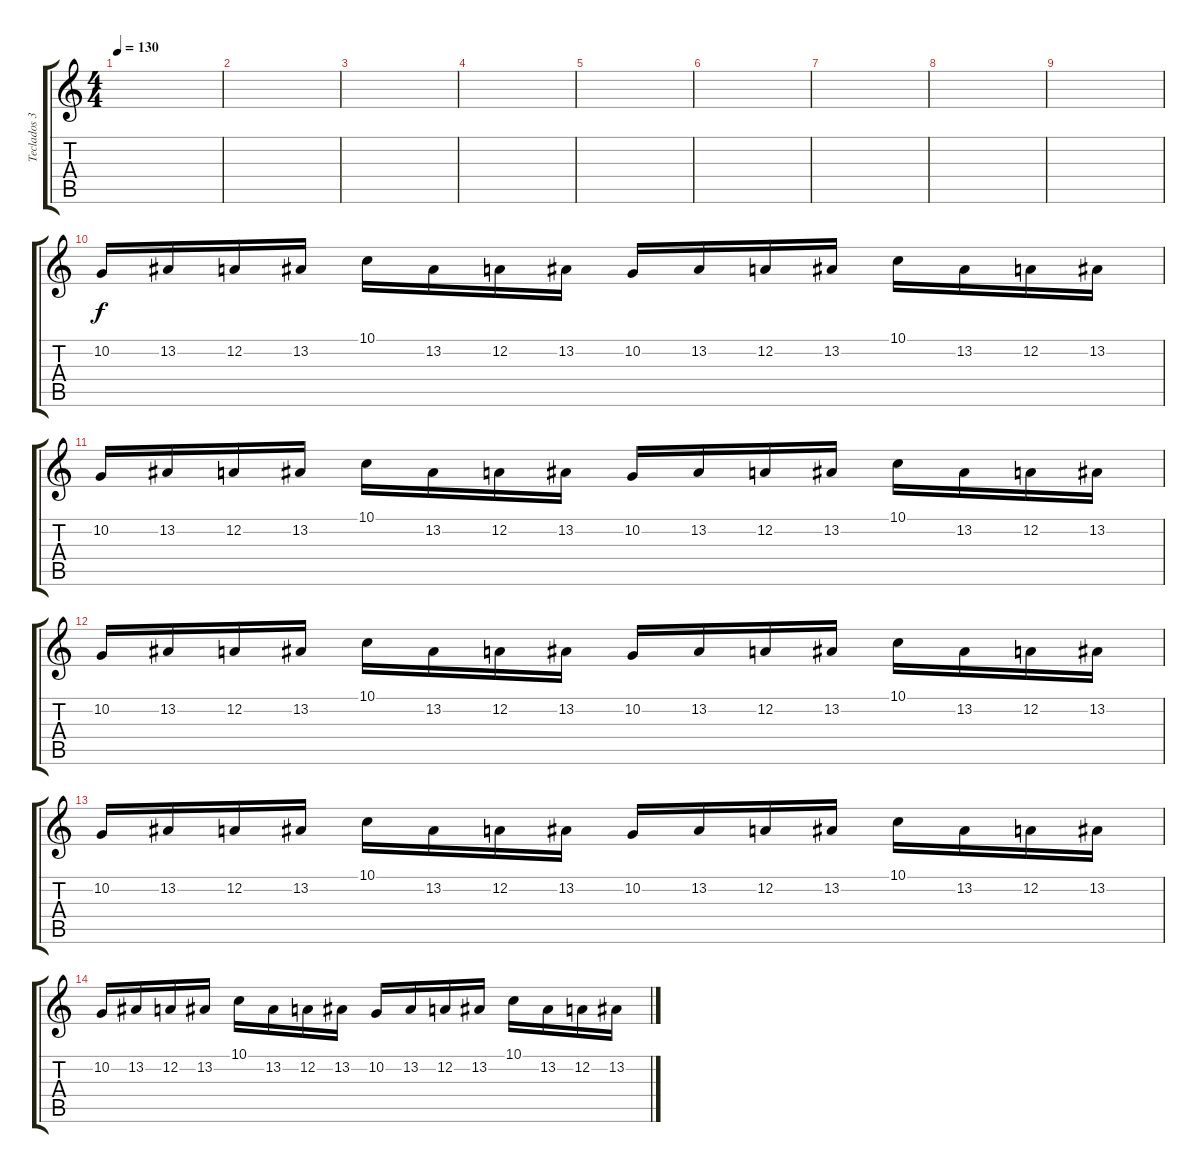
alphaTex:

\track ("Teclados 3" "Teclados 3") {instrument stringensemble1}
\staff {score tabs}
\tuning (D4 A3 F3 C3 G2 D2) {hide}
\ts (4 4)
\tempo 130
\clef g2
\ks c
|
|
|
|
|
|
|
|
|
10.2.16 13.2.16 12.2.16 13.2.16 10.1.16 13.2.16 12.2.16 13.2.16 10.2.16 13.2.16 12.2.16 13.2.16 10.1.16 13.2.16 12.2.16 13.2.16 |
10.2.16 13.2.16 12.2.16 13.2.16 10.1.16 13.2.16 12.2.16 13.2.16 10.2.16 13.2.16 12.2.16 13.2.16 10.1.16 13.2.16 12.2.16 13.2.16 |
10.2.16 13.2.16 12.2.16 13.2.16 10.1.16 13.2.16 12.2.16 13.2.16 10.2.16 13.2.16 12.2.16 13.2.16 10.1.16 13.2.16 12.2.16 13.2.16 |
10.2.16 13.2.16 12.2.16 13.2.16 10.1.16 13.2.16 12.2.16 13.2.16 10.2.16 13.2.16 12.2.16 13.2.16 10.1.16 13.2.16 12.2.16 13.2.16 |
10.2.16 13.2.16 12.2.16 13.2.16 10.1.16 13.2.16 12.2.16 13.2.16 10.2.16 13.2.16 12.2.16 13.2.16 10.1.16 13.2.16 12.2.16 13.2.16
